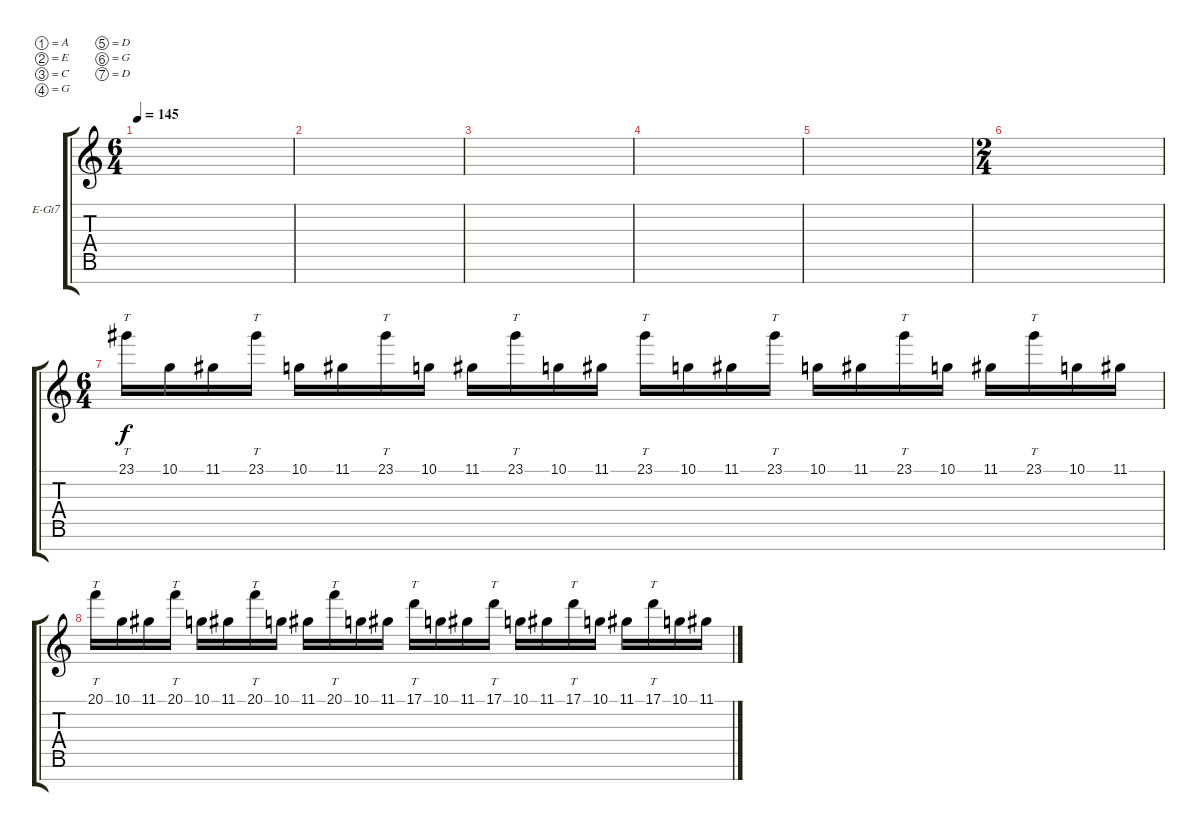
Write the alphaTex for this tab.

\defaultSystemsLayout 4
\bracketExtendMode groupsimilarinstruments
\firstSystemTrackNameOrientation horizontal
\otherSystemsTrackNameOrientation horizontal
\track ("Solo R" "E-Gt7") {instrument distortionguitar}
\staff {score tabs}
\tuning (A3 E3 C3 G2 D2 G1 D1)
\ts (6 4)
\tempo 145
\clef g2
\ks c
|
|
|
|
|
\ts (2 4)
|
\ts (6 4)
23.1.16{tt} 10.1.16 11.1.16 23.1.16{tt} 10.1.16 11.1.16 23.1.16{tt} 10.1.16 11.1.16 23.1.16{tt} 10.1.16 11.1.16 23.1.16{tt} 10.1.16 11.1.16 23.1.16{tt} 10.1.16 11.1.16 23.1.16{tt} 10.1.16 11.1.16 23.1.16{tt} 10.1.16 11.1.16 |
20.1.16{tt} 10.1.16 11.1.16 20.1.16{tt} 10.1.16 11.1.16 20.1.16{tt} 10.1.16 11.1.16 20.1.16{tt} 10.1.16 11.1.16 17.1.16{tt} 10.1.16 11.1.16 17.1.16{tt} 10.1.16 11.1.16 17.1.16{tt} 10.1.16 11.1.16 17.1.16{tt} 10.1.16 11.1.16
